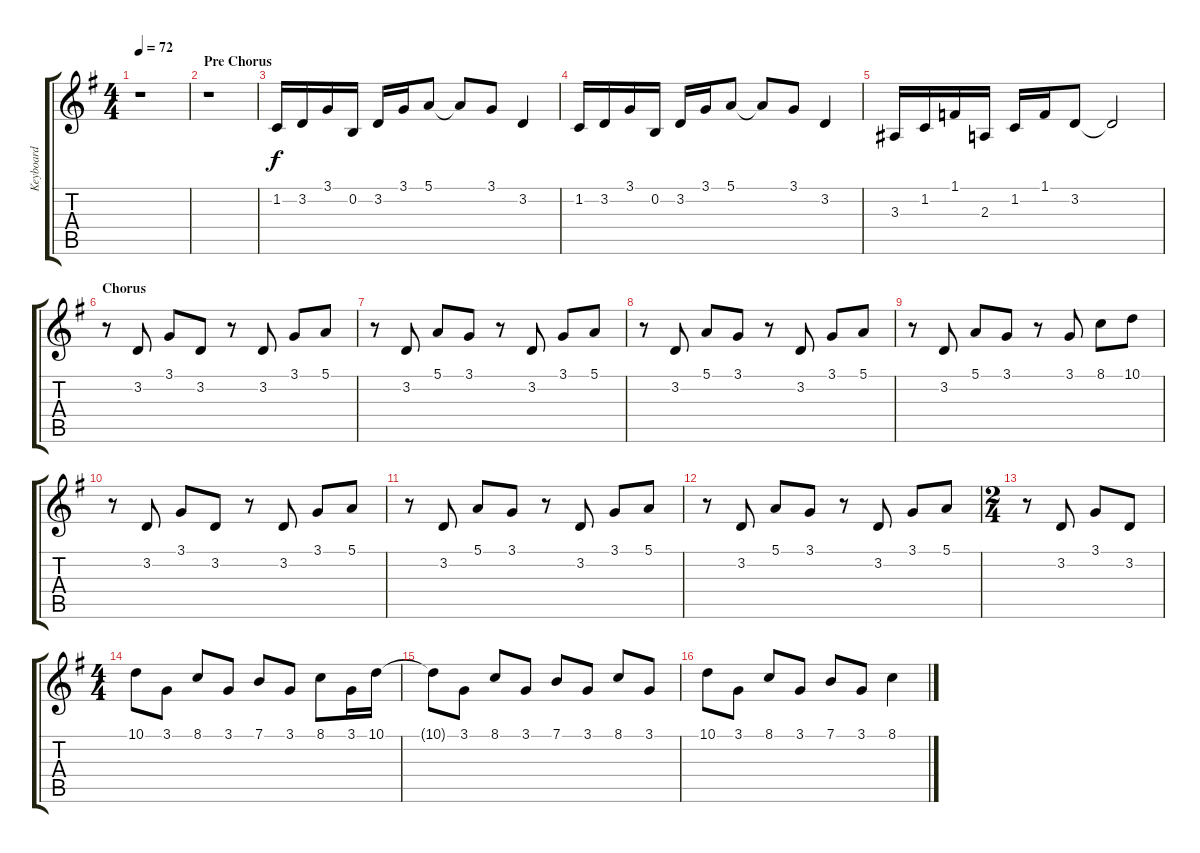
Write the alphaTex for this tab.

\track ("Keyboard" "Keyboard") {instrument lead2sawtooth}
\staff {score tabs}
\tuning (E4 B3 G3 D3 A2 E2) {hide}
\ts (4 4)
\tempo 72
\clef g2
\ks g
r.1{dy f} |
\section ("" "Pre Chorus")
r.1 |
1.2.16 3.2.16 3.1.16 0.2.16 3.2.16 3.1.16 5.1.8 5.1{t}.8 3.1.8 3.2.4 |
1.2.16 3.2.16 3.1.16 0.2.16 3.2.16 3.1.16 5.1.8 5.1{t}.8 3.1.8 3.2.4 |
3.3.16 1.2.16 1.1.16 2.3.16 1.2.16 1.1.16 3.2.8 3.2{t}.2 |
\section ("" "Chorus")
r.8 3.2.8 3.1.8 3.2.8 r.8 3.2.8 3.1.8 5.1.8 |
r.8 3.2.8 5.1.8 3.1.8 r.8 3.2.8 3.1.8 5.1.8 |
r.8 3.2.8 5.1.8 3.1.8 r.8 3.2.8 3.1.8 5.1.8 |
r.8 3.2.8 5.1.8 3.1.8 r.8 3.1.8 8.1.8 10.1.8 |
r.8 3.2.8 3.1.8 3.2.8 r.8 3.2.8 3.1.8 5.1.8 |
r.8 3.2.8 5.1.8 3.1.8 r.8 3.2.8 3.1.8 5.1.8 |
r.8 3.2.8 5.1.8 3.1.8 r.8 3.2.8 3.1.8 5.1.8 |
\ts (2 4)
r.8 3.2.8 3.1.8 3.2.8 |
\ts (4 4)
10.1.8 3.1.8 8.1.8 3.1.8 7.1.8 3.1.8 8.1.8 3.1.16 10.1.16 |
10.1{t}.8 3.1.8 8.1.8 3.1.8 7.1.8 3.1.8 8.1.8 3.1.8 |
10.1.8 3.1.8 8.1.8 3.1.8 7.1.8 3.1.8 8.1.4
